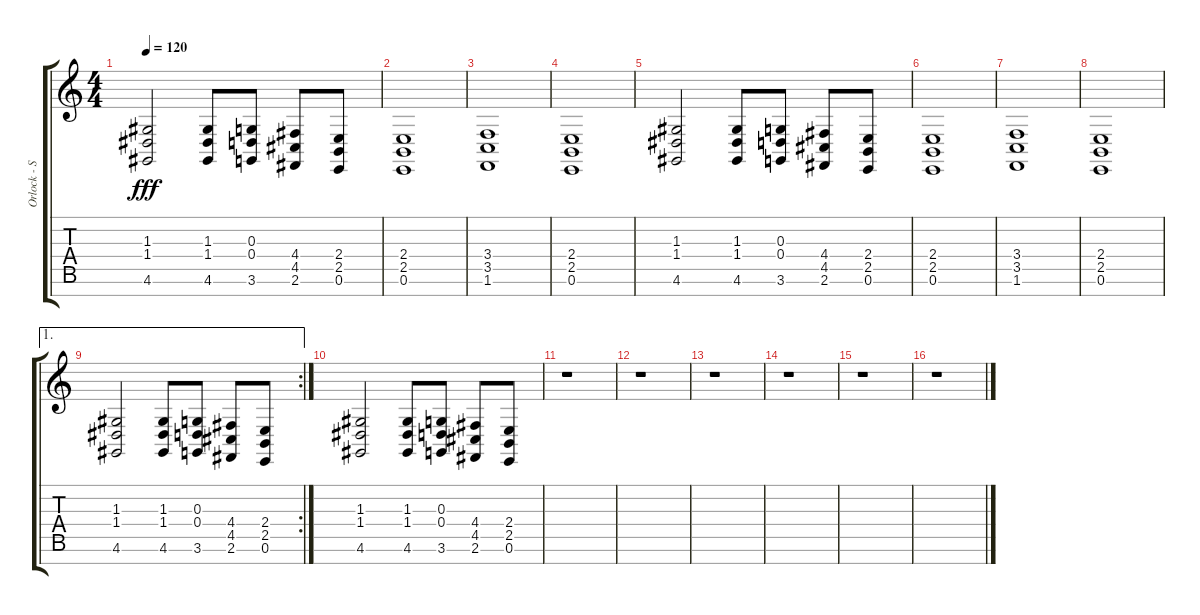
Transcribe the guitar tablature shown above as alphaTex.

\track ("Orlock - Synth And Atmosphere" "Orlock - S") {instrument stringensemble1}
\staff {score tabs}
\tuning (E4 B3 G3 D3 A2 E2 B1) {hide}
\ts (4 4)
\tempo 120
\clef g2
\ks c
(1.3 1.4 4.6).2{dy fff} (1.3 1.4 4.6).8 (0.3 0.4 3.6).8 (4.4 4.5 2.6).8 (2.4 2.5 0.6).8 |
(2.4 2.5 0.6).1 |
(3.4 3.5 1.6).1 |
(2.4 2.5 0.6).1 |
(1.3 1.4 4.6).2 (1.3 1.4 4.6).8 (0.3 0.4 3.6).8 (4.4 4.5 2.6).8 (2.4 2.5 0.6).8 |
(2.4 2.5 0.6).1 |
(3.4 3.5 1.6).1 |
(2.4 2.5 0.6).1 |
\ae 1
\rc 2
(1.3 1.4 4.6).2 (1.3 1.4 4.6).8 (0.3 0.4 3.6).8 (4.4 4.5 2.6).8 (2.4 2.5 0.6).8 |
(1.3 1.4 4.6).2 (1.3 1.4 4.6).8 (0.3 0.4 3.6).8 (4.4 4.5 2.6).8 (2.4 2.5 0.6).8 |
r.1 |
r.1 |
r.1 |
r.1 |
r.1 |
r.1
